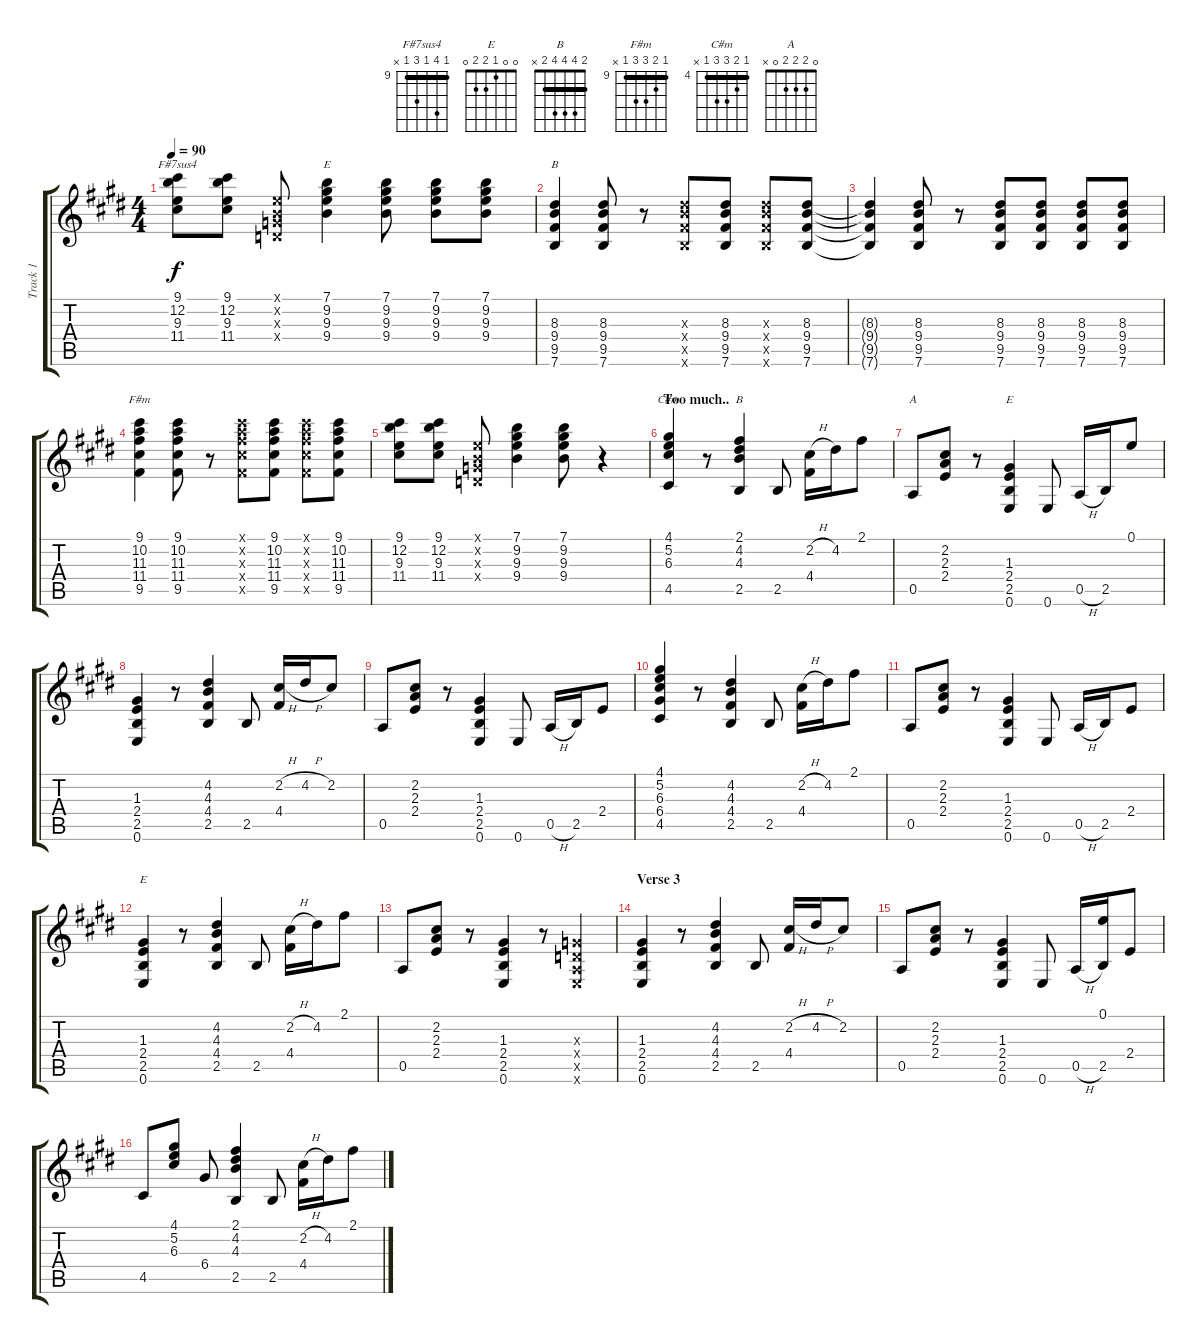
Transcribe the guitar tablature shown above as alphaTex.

\track ("Track 1" "Track 1") {instrument electricguitarclean}
\staff {score tabs}
\tuning (E4 B3 G3 D3 A2 E2) {hide}
\chord ("F#7sus4" 9 12 9 11 9 x) {firstfret 9 barre 9}
\chord ("E" 7 9 9 9 7 7) {firstfret 7 barre 7}
\chord ("B" 7 7 8 9 9 7) {firstfret 7 barre 7}
\chord ("F#m" 9 10 11 11 9 x) {firstfret 9 barre 9}
\chord ("C#m" 4 5 6 6 4 x) {firstfret 4 barre 4}
\chord ("B" 2 4 4 4 2 x) {barre 2}
\chord ("A" 0 2 2 2 0 x)
\chord ("E" x x 1 2 2 0)
\chord ("E" 0 0 1 2 2 0)
\ts (4 4)
\tempo 90
\clef g2
\ks e
(9.1 12.2 9.3 11.4).8{ch "F#7sus4" dy f} (9.1 12.2 9.3 11.4).8 (0.1{x} 0.2{x} 0.3{x} 0.4{x}).8 (7.1 9.2 9.3 9.4).4{ch "E"} (7.1 9.2 9.3 9.4).8 (7.1 9.2 9.3 9.4).8 (7.1 9.2 9.3 9.4).8 |
(8.3 9.4 9.5 7.6).4{ch "B"} (8.3 9.4 9.5 7.6).8 r.8 (8.3{x} 9.4{x} 9.5{x} 7.6{x}).8 (8.3 9.4 9.5 7.6).8 (8.3{x} 9.4{x} 9.5{x} 7.6{x}).8 (8.3 9.4 9.5 7.6).8 |
(8.3{t} 9.4{t} 9.5{t} 7.6{t}).4 (8.3 9.4 9.5 7.6).8 r.8 (8.3 9.4 9.5 7.6).8 (8.3 9.4 9.5 7.6).8 (8.3 9.4 9.5 7.6).8 (8.3 9.4 9.5 7.6).8 |
(9.1 10.2 11.3 11.4 9.5).4{ch "F#m"} (9.1 10.2 11.3 11.4 9.5).8 r.8 (9.1{x} 10.2{x} 11.3{x} 11.4{x} 9.5{x}).8 (9.1 10.2 11.3 11.4 9.5).8 (9.1{x} 10.2{x} 11.3{x} 11.4{x} 9.5{x}).8 (9.1 10.2 11.3 11.4 9.5).8 |
(9.1 12.2 9.3 11.4).8 (9.1 12.2 9.3 11.4).8 (0.1{x} 0.2{x} 0.3{x} 0.4{x}).8 (7.1 9.2 9.3 9.4).4 (7.1 9.2 9.3 9.4).8 r.4 |
\section ("" "Too much..")
(4.1 5.2 6.3 4.5).4{ch "C#m"} r.8 (2.1 4.2 4.3 2.5).4{ch "B"} 2.5.8 (2.2{h} 4.4).16 4.2.16 2.1.8 |
0.5.8{ch "A"} (2.2 2.3 2.4).8 r.8 (1.3 2.4 2.5 0.6).4{ch "E"} 0.6.8 0.5{h}.16 2.5.16 0.1.8 |
(1.3 2.4 2.5 0.6).4 r.8 (4.2 4.3 4.4 2.5).4 2.5.8 (2.2{h} 4.4).16 4.2{h}.16 2.2.8 |
0.5.8 (2.2 2.3 2.4).8 r.8 (1.3 2.4 2.5 0.6).4 0.6.8 0.5{h}.16 2.5.16 2.4.8 |
(4.1 5.2 6.3 6.4 4.5).4 r.8 (4.2 4.3 4.4 2.5).4 2.5.8 (2.2{h} 4.4).16 4.2.16 2.1.8 |
0.5.8 (2.2 2.3 2.4).8 r.8 (1.3 2.4 2.5 0.6).4 0.6.8 0.5{h}.16 2.5.16 2.4.8 |
(1.3 2.4 2.5 0.6).4{ch "E"} r.8 (4.2 4.3 4.4 2.5).4 2.5.8 (2.2{h} 4.4).16 4.2.16 2.1.8 |
0.5.8 (2.2 2.3 2.4).8 r.8 (1.3 2.4 2.5 0.6).4 r.8 (0.3{x} 0.4{x} 0.5{x} 0.6{x}).4 |
\section ("" "Verse 3")
(1.3 2.4 2.5 0.6).4 r.8 (4.2 4.3 4.4 2.5).4 2.5.8 (2.2{h} 4.4).16 4.2{h}.16 2.2.8 |
0.5.8 (2.2 2.3 2.4).8 r.8 (1.3 2.4 2.5 0.6).4 0.6.8 0.5{h}.16 (0.1 2.5).16 2.4.8 |
4.5.8 (4.1 5.2 6.3).8 6.4.8 (2.1 4.2 4.3 2.5).4 2.5.8 (2.2{h} 4.4).16 4.2.16 2.1.8
